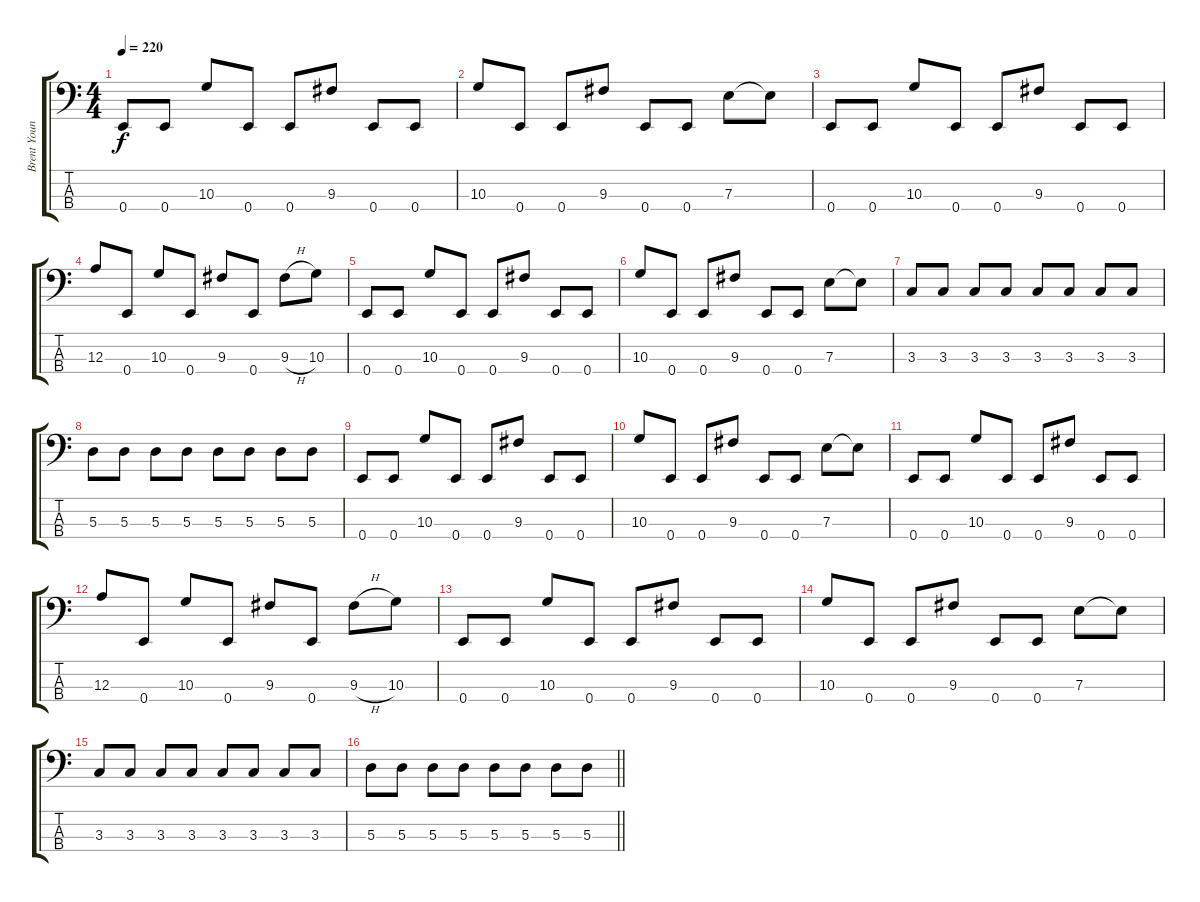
\track ("Brent Young" "Brent Youn") {instrument electricbasspick}
\staff {score tabs}
\tuning (G2 D2 A1 E1) {hide}
\ts (4 4)
\tempo 220
\clef f4
\ks c
0.4.8{dy f} 0.4.8 10.3.8 0.4.8 0.4.8 9.3.8 0.4.8 0.4.8 |
10.3.8 0.4.8 0.4.8 9.3.8 0.4.8 0.4.8 7.3.8 7.3{t}.8 |
0.4.8 0.4.8 10.3.8 0.4.8 0.4.8 9.3.8 0.4.8 0.4.8 |
12.3.8 0.4.8 10.3.8 0.4.8 9.3.8 0.4.8 9.3{h}.8 10.3.8 |
0.4.8 0.4.8 10.3.8 0.4.8 0.4.8 9.3.8 0.4.8 0.4.8 |
10.3.8 0.4.8 0.4.8 9.3.8 0.4.8 0.4.8 7.3.8 7.3{t}.8 |
3.3.8 3.3.8 3.3.8 3.3.8 3.3.8 3.3.8 3.3.8 3.3.8 |
5.3.8 5.3.8 5.3.8 5.3.8 5.3.8 5.3.8 5.3.8 5.3.8 |
0.4.8 0.4.8 10.3.8 0.4.8 0.4.8 9.3.8 0.4.8 0.4.8 |
10.3.8 0.4.8 0.4.8 9.3.8 0.4.8 0.4.8 7.3.8 7.3{t}.8 |
0.4.8 0.4.8 10.3.8 0.4.8 0.4.8 9.3.8 0.4.8 0.4.8 |
12.3.8 0.4.8 10.3.8 0.4.8 9.3.8 0.4.8 9.3{h}.8 10.3.8 |
0.4.8 0.4.8 10.3.8 0.4.8 0.4.8 9.3.8 0.4.8 0.4.8 |
10.3.8 0.4.8 0.4.8 9.3.8 0.4.8 0.4.8 7.3.8 7.3{t}.8 |
3.3.8 3.3.8 3.3.8 3.3.8 3.3.8 3.3.8 3.3.8 3.3.8 |
\barLineRight lightlight
5.3.8 5.3.8 5.3.8 5.3.8 5.3.8 5.3.8 5.3.8 5.3.8
